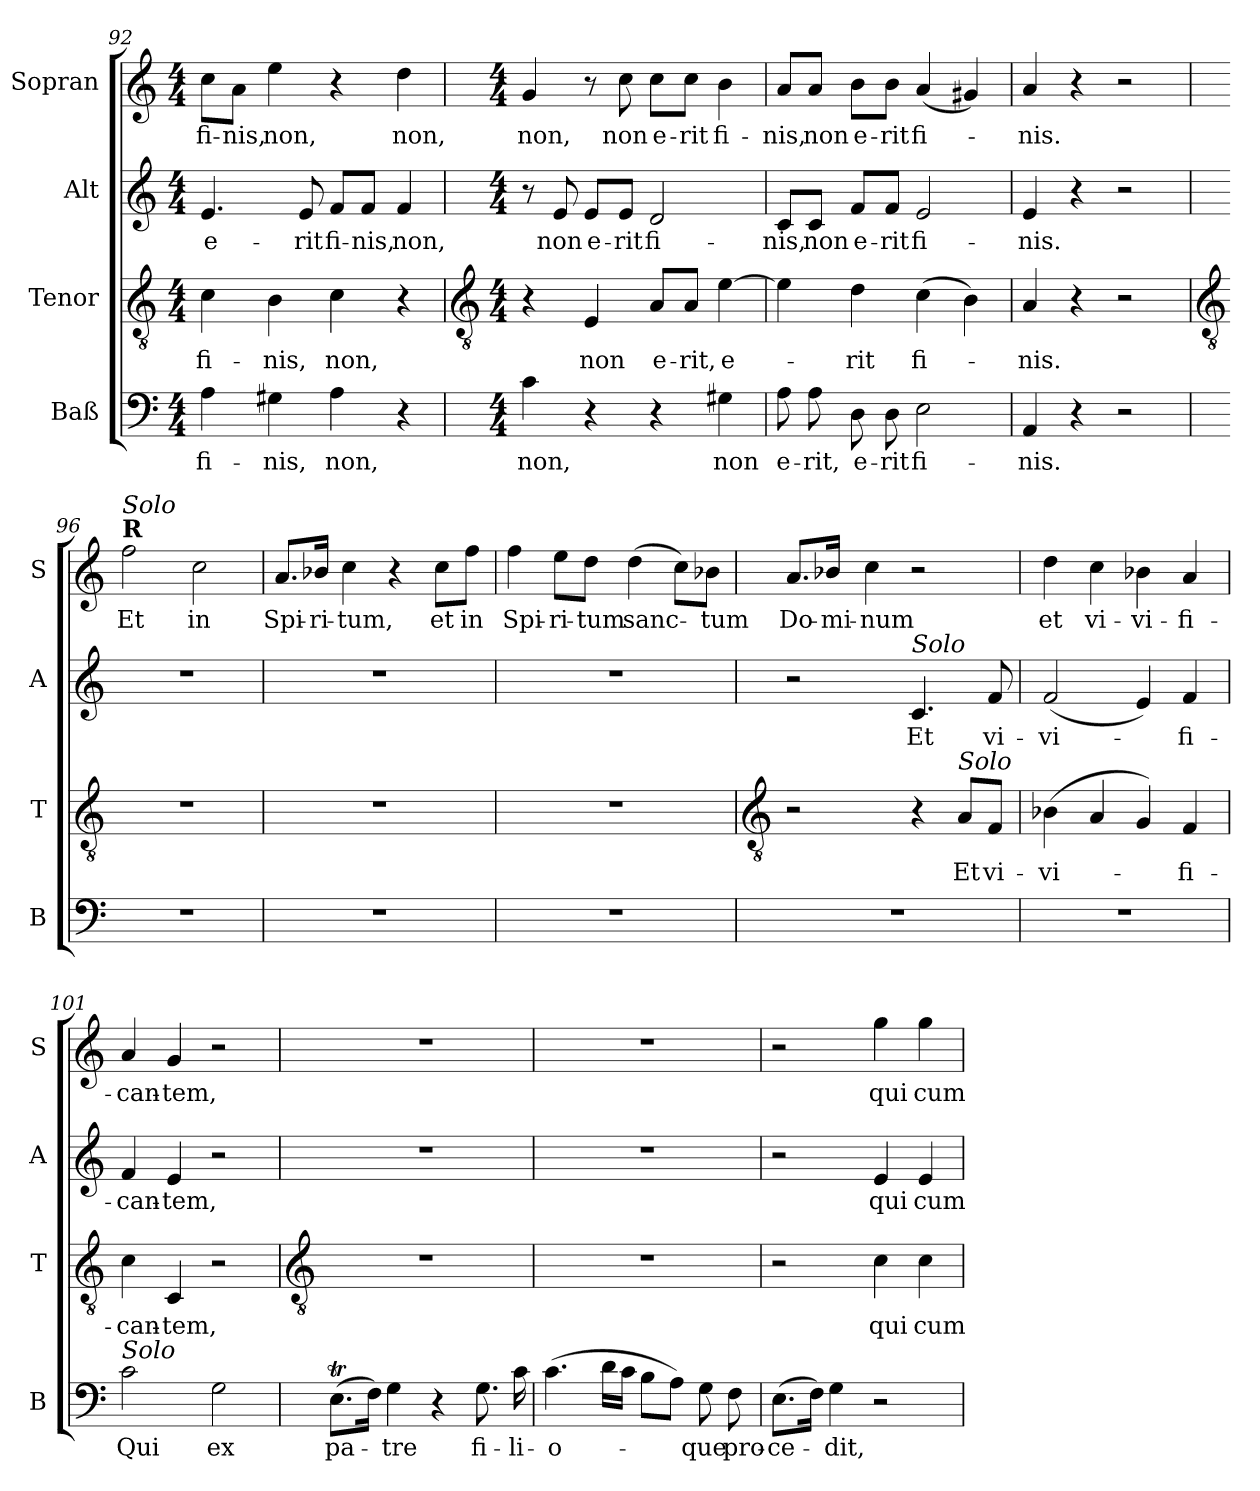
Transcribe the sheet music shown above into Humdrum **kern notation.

**kern	**text	**kern	**text	**kern	**text	**kern	**text
*part4	*part4	*part3	*part3	*part2	*part2	*part1	*part1
*staff4	*staff4	*staff3	*staff3	*staff2	*staff2	*staff1	*staff1
*I"Baß	*	*I"Tenor	*	*I"Alt	*	*I"Sopran	*
*I'B	*	*I'T	*	*I'A	*	*I'S	*
*clefF4	*	*clefGv2	*	*clefG2	*	*clefG2	*
*k[]	*	*k[]	*	*k[]	*	*k[]	*
*C:	*	*C:	*	*C:	*	*C:	*
*M4/4	*	*M4/4	*	*M4/4	*	*M4/4	*
=92	=92	=92	=92	=92	=92	=92	=92
!	!LO:LY:b	!	!LO:LY:b	!	!LO:LY:b	!	!LO:LY:b
4A	fi-	4c	fi-	4.e	e-	8cc\L	fi-
!	!	!	!	!	!	!	!LO:LY:b
.	.	.	.	.	.	8a\J	-nis,
!	!LO:LY:b	!	!LO:LY:b	!	!	!	!LO:LY:b
4G#X	-nis,	4B	-nis,	.	.	4ee	non,
!	!	!	!	!	!LO:LY:b	!	!
.	.	.	.	8e	-rit	.	.
!	!LO:LY:b	!	!LO:LY:b	!	!LO:LY:b	!	!
4A	non,	4c	non,	8f/L	fi-	4r	.
!	!	!	!	!	!LO:LY:b	!	!
.	.	.	.	8f/J	-nis,	.	.
!	!	!	!	!	!LO:LY:b	!	!LO:LY:b
4r	.	4r	.	4f	non,	4dd	non,
!!LO:LB:g=z
=93	=93	=93	=93	=93	=93	=93	=93
*	*	*clefGv2	*	*	*	*	*
*M4/4	*	*M4/4	*	*M4/4	*	*M4/4	*
!	!LO:LY:b	!	!	!	!	!	!LO:LY:b
4c	non,	4r	.	8r	.	4g	non,
!	!	!	!	!	!LO:LY:b	!	!
.	.	.	.	8e	non	.	.
!	!	!	!LO:LY:b	!	!LO:LY:b	!	!
4r	.	4E	non	8e/L	e-	8r	.
!	!	!	!	!	!LO:LY:b	!	!LO:LY:b
.	.	.	.	8e/J	-rit	8cc	non
!	!	!	!LO:LY:b	!	!LO:LY:b	!	!LO:LY:b
4r	.	8A/L	e-	2d	fi-	8cc\L	e-
!	!	!	!LO:LY:b	!	!	!	!LO:LY:b
.	.	8A/J	-rit,	.	.	8cc\J	-rit
!	!LO:LY:b	!	!LO:LY:b	!	!	!	!LO:LY:b
4G#X	non	[4e	e-	.	.	4b	fi-
=94	=94	=94	=94	=94	=94	=94	=94
!	!LO:LY:b	!	!	!	!LO:LY:b	!	!LO:LY:b
8A	e-	4e]	.	8c/L	-nis,	8a/L	-nis,
!	!LO:LY:b	!	!	!	!LO:LY:b	!	!LO:LY:b
8A	-rit,	.	.	8c/J	non	8a/J	non
!	!LO:LY:b	!	!LO:LY:b	!	!LO:LY:b	!	!LO:LY:b
8D	e-	4d	-rit	8f/L	e-	8b\L	e-
!	!LO:LY:b	!	!	!	!LO:LY:b	!	!LO:LY:b
8D	-rit	.	.	8f/J	-rit	8b\J	-rit
!	!LO:LY:b	!	!LO:LY:b	!	!LO:LY:b	!	!LO:LY:b
2E	fi-	(>4c	fi-	2e	fi-	(<4a	fi-
.	.	4B)	.	.	.	4g#X)	.
=95	=95	=95	=95	=95	=95	=95	=95
!	!LO:LY:b	!	!LO:LY:b	!	!LO:LY:b	!	!LO:LY:b
4AA	-nis.	4A	-nis.	4e	-nis.	4a	-nis.
4r	.	4r	.	4r	.	4r	.
2r	.	2r	.	2r	.	2r	.
!!LO:LB:g=z
=96	=96	=96	=96	=96	=96	=96	=96
*	*	*clefGv2	*	*	*	*	*
!	!	!	!	!	!	!LO:TX:a:B:t=R	!
!	!	!	!	!	!	!LO:TX:a:i:t=Solo	!
!	!	!	!	!	!	!	!LO:LY:b
1r	.	1r	.	1r	.	2ff	Et
!	!	!	!	!	!	!	!LO:LY:b
.	.	.	.	.	.	2cc	in
=97	=97	=97	=97	=97	=97	=97	=97
!	!	!	!	!	!	!	!LO:LY:b
1r	.	1r	.	1r	.	8.a/L	Spi-
!	!	!	!	!	!	!	!LO:LY:b
.	.	.	.	.	.	16b-X/Jk	-ri-
!	!	!	!	!	!	!	!LO:LY:b
.	.	.	.	.	.	4cc	-tum,
.	.	.	.	.	.	4r	.
!	!	!	!	!	!	!	!LO:LY:b
.	.	.	.	.	.	8cc\L	et
!	!	!	!	!	!	!	!LO:LY:b
.	.	.	.	.	.	8ff\J	in
=98	=98	=98	=98	=98	=98	=98	=98
!	!	!	!	!	!	!	!LO:LY:b
1r	.	1r	.	1r	.	4ff	Spi-
!	!	!	!	!	!	!	!LO:LY:b
.	.	.	.	.	.	8ee\L	-ri-
!	!	!	!	!	!	!	!LO:LY:b
.	.	.	.	.	.	8dd\J	-tum
!	!	!	!	!	!	!	!LO:LY:b
.	.	.	.	.	.	(>4dd	sanc-
.	.	.	.	.	.	8cc\L)	.
!	!	!	!	!	!	!	!LO:LY:b
.	.	.	.	.	.	8b-X\J	-tum
!!LO:LB:g=z
=99	=99	=99	=99	=99	=99	=99	=99
*	*	*clefGv2	*	*	*	*	*
!	!	!	!	!	!	!	!LO:LY:b
1r	.	2r	.	2r	.	8.a/L	Do-
!	!	!	!	!	!	!	!LO:LY:b
.	.	.	.	.	.	16b-X/Jk	-mi-
!	!	!	!	!	!	!	!LO:LY:b
.	.	.	.	.	.	4cc	-num
!	!	!	!	!LO:TX:a:i:t=Solo	!	!	!
!	!	!	!	!	!LO:LY:b	!	!
.	.	4r	.	4.c	Et	2r	.
!	!	!LO:TX:a:i:t=Solo	!	!	!	!	!
!	!	!	!LO:LY:b	!	!	!	!
.	.	8A/L	Et	.	.	.	.
!	!	!	!LO:LY:b	!	!LO:LY:b	!	!
.	.	8F/J	vi-	8f	vi-	.	.
=100	=100	=100	=100	=100	=100	=100	=100
!	!	!	!LO:LY:b	!	!LO:LY:b	!	!LO:LY:b
1r	.	(<4B-X	-vi-	(<2f	-vi-	4dd	et
!	!	!	!	!	!	!	!LO:LY:b
.	.	4A	.	.	.	4cc	vi-
!	!	!	!	!	!	!	!LO:LY:b
.	.	4G)	.	4e)	.	4b-X	-vi-
!	!	!	!LO:LY:b	!	!LO:LY:b	!	!LO:LY:b
.	.	4F	-fi-	4f	-fi-	4a	-fi-
=101	=101	=101	=101	=101	=101	=101	=101
!LO:TX:a:i:t=Solo	!	!	!	!	!	!	!
!	!LO:LY:b	!	!LO:LY:b	!	!LO:LY:b	!	!LO:LY:b
2c	Qui	4c	-can-	4f	-can-	4a	-can-
!	!	!	!LO:LY:b	!	!LO:LY:b	!	!LO:LY:b
.	.	4C	-tem,	4e	-tem,	4g	-tem,
!	!LO:LY:b	!	!	!	!	!	!
2G	ex	2r	.	2r	.	2r	.
!!LO:LB:g=z
=102	=102	=102	=102	=102	=102	=102	=102
*	*	*clefGv2	*	*	*	*	*
!	!LO:LY:b	!	!	!	!	!	!
(>8.EtL	pa-	1r	.	1r	.	1r	.
16FJ)	.	.	.	.	.	.	.
!	!LO:LY:b	!	!	!	!	!	!
4G	-tre	.	.	.	.	.	.
4r	.	.	.	.	.	.	.
!	!LO:LY:b	!	!	!	!	!	!
8.G	fi-	.	.	.	.	.	.
!	!LO:LY:b	!	!	!	!	!	!
16c	-li-	.	.	.	.	.	.
=103	=103	=103	=103	=103	=103	=103	=103
!	!LO:LY:b	!	!	!	!	!	!
(>4.c	-o-	1r	.	1r	.	1r	.
16dLL	.	.	.	.	.	.	.
16cJJ	.	.	.	.	.	.	.
8BL	.	.	.	.	.	.	.
8AJ)	.	.	.	.	.	.	.
!	!LO:LY:b	!	!	!	!	!	!
8G	-que	.	.	.	.	.	.
!	!LO:LY:b	!	!	!	!	!	!
8F	pro-	.	.	.	.	.	.
=104	=104	=104	=104	=104	=104	=104	=104
!	!LO:LY:b	!	!	!	!	!	!
(>8.EL	-ce-	2r	.	2r	.	2r	.
16FJ)	.	.	.	.	.	.	.
!	!LO:LY:b	!	!	!	!	!	!
4G	-dit,	.	.	.	.	.	.
!	!	!	!LO:LY:b	!	!LO:LY:b	!	!LO:LY:b
2r	.	4c	qui	4e	qui	4gg	qui
!	!	!	!LO:LY:b	!	!LO:LY:b	!	!LO:LY:b
.	.	4c	cum	4e	cum	4gg	cum
=	=	=	=	=	=	=	=
*-	*-	*-	*-	*-	*-	*-	*-
